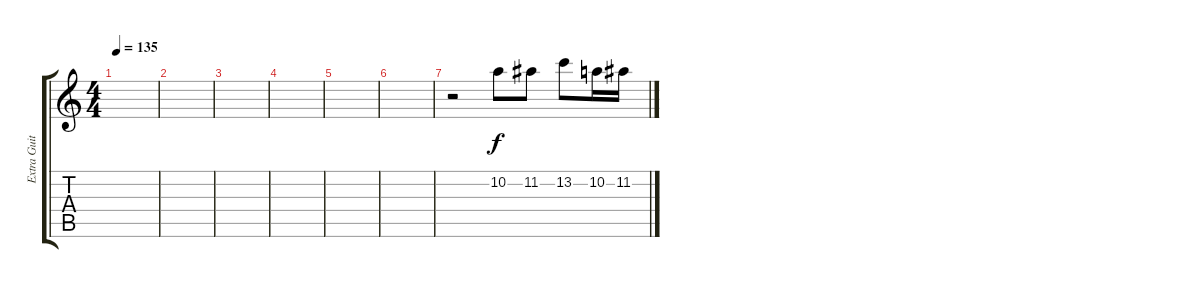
\track ("Extra Guitar" "Extra Guit") {instrument overdrivenguitar}
\staff {score tabs}
\tuning (E4 B3 G3 D3 A2 E2) {hide}
\ts (4 4)
\tempo 135
\clef g2
\ks c
|
|
|
|
|
|
r.2 10.2.8 11.2.8 13.2.8 10.2.16 11.2.16
